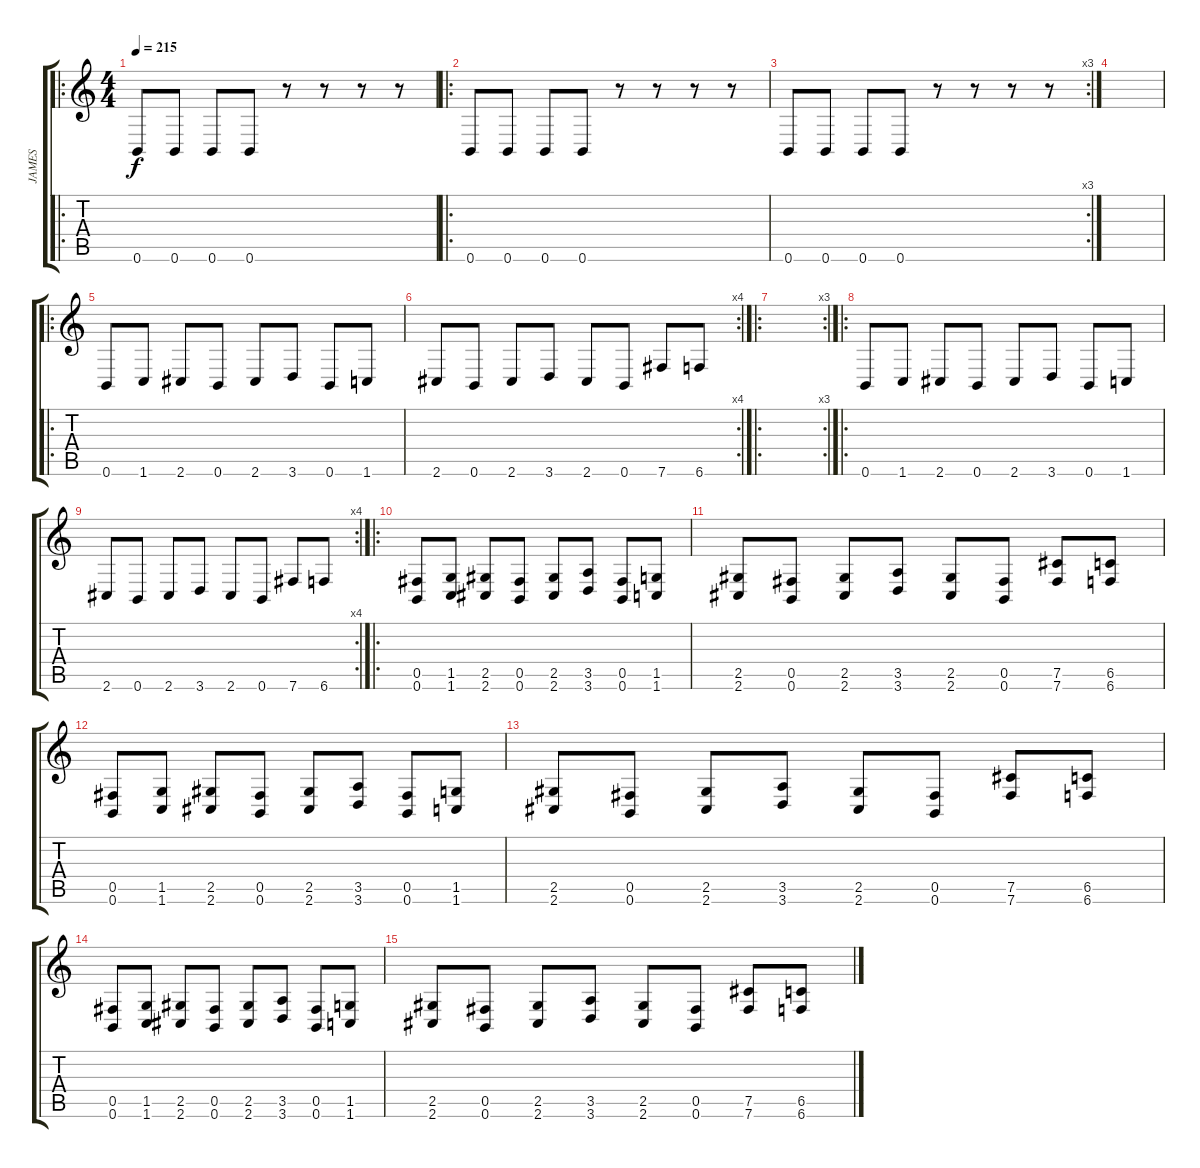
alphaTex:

\track ("JAMES" "JAMES") {instrument overdrivenguitar}
\staff {score tabs}
\tuning (Db4 Ab3 E3 B2 Gb2 B1) {hide}
\ro
\ts (4 4)
\tempo 215
\clef g2
\ks c
0.6.8{dy f instrument overdrivenguitar} 0.6.8 0.6.8 0.6.8 r.8 r.8 r.8 r.8 |
\ro
0.6.8 0.6.8 0.6.8 0.6.8 r.8 r.8 r.8 r.8 |
\rc 3
0.6.8 0.6.8 0.6.8 0.6.8 r.8 r.8 r.8 r.8 |
|
\ro
0.6.8 1.6.8 2.6.8 0.6.8 2.6.8 3.6.8 0.6.8 1.6.8 |
\rc 4
2.6.8 0.6.8 2.6.8 3.6.8 2.6.8 0.6.8 7.6.8 6.6.8 |
\ro
\rc 3
|
\ro
0.6.8 1.6.8 2.6.8 0.6.8 2.6.8 3.6.8 0.6.8 1.6.8 |
\rc 4
2.6.8 0.6.8 2.6.8 3.6.8 2.6.8 0.6.8 7.6.8 6.6.8 |
\ro
(0.5 0.6).8 (1.5 1.6).8 (2.5 2.6).8 (0.5 0.6).8 (2.5 2.6).8 (3.5 3.6).8 (0.5 0.6).8 (1.5 1.6).8 |
(2.5 2.6).8 (0.5 0.6).8 (2.5 2.6).8 (3.5 3.6).8 (2.5 2.6).8 (0.5 0.6).8 (7.5 7.6).8 (6.5 6.6).8 |
(0.5 0.6).8 (1.5 1.6).8 (2.5 2.6).8 (0.5 0.6).8 (2.5 2.6).8 (3.5 3.6).8 (0.5 0.6).8 (1.5 1.6).8 |
(2.5 2.6).8 (0.5 0.6).8 (2.5 2.6).8 (3.5 3.6).8 (2.5 2.6).8 (0.5 0.6).8 (7.5 7.6).8 (6.5 6.6).8 |
(0.5 0.6).8 (1.5 1.6).8 (2.5 2.6).8 (0.5 0.6).8 (2.5 2.6).8 (3.5 3.6).8 (0.5 0.6).8 (1.5 1.6).8 |
(2.5 2.6).8 (0.5 0.6).8 (2.5 2.6).8 (3.5 3.6).8 (2.5 2.6).8 (0.5 0.6).8 (7.5 7.6).8 (6.5 6.6).8
